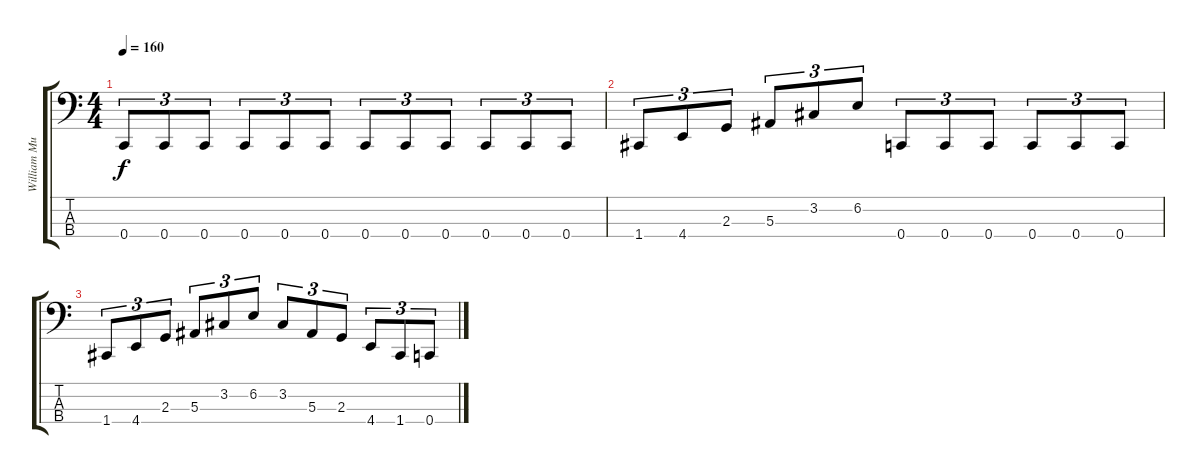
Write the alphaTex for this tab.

\track ("William Murderface" "William Mu") {instrument electricbassfinger}
\staff {score tabs}
\tuning (Eb2 Bb1 F1 C1) {hide}
\ts (4 4)
\tempo 160
\clef f4
\ks c
0.4.8{tu (3 2) dy f} 0.4.8{tu (3 2)} 0.4.8{tu (3 2)} 0.4.8{tu (3 2)} 0.4.8{tu (3 2)} 0.4.8{tu (3 2)} 0.4.8{tu (3 2)} 0.4.8{tu (3 2)} 0.4.8{tu (3 2)} 0.4.8{tu (3 2)} 0.4.8{tu (3 2)} 0.4.8{tu (3 2)} |
1.4.8{tu (3 2)} 4.4.8{tu (3 2)} 2.3.8{tu (3 2)} 5.3.8{tu (3 2)} 3.2.8{tu (3 2)} 6.2.8{tu (3 2)} 0.4.8{tu (3 2)} 0.4.8{tu (3 2)} 0.4.8{tu (3 2)} 0.4.8{tu (3 2)} 0.4.8{tu (3 2)} 0.4.8{tu (3 2)} |
1.4.8{tu (3 2)} 4.4.8{tu (3 2)} 2.3.8{tu (3 2)} 5.3.8{tu (3 2)} 3.2.8{tu (3 2)} 6.2.8{tu (3 2)} 3.2.8{tu (3 2)} 5.3.8{tu (3 2)} 2.3.8{tu (3 2)} 4.4.8{tu (3 2)} 1.4.8{tu (3 2)} 0.4.8{tu (3 2)}
